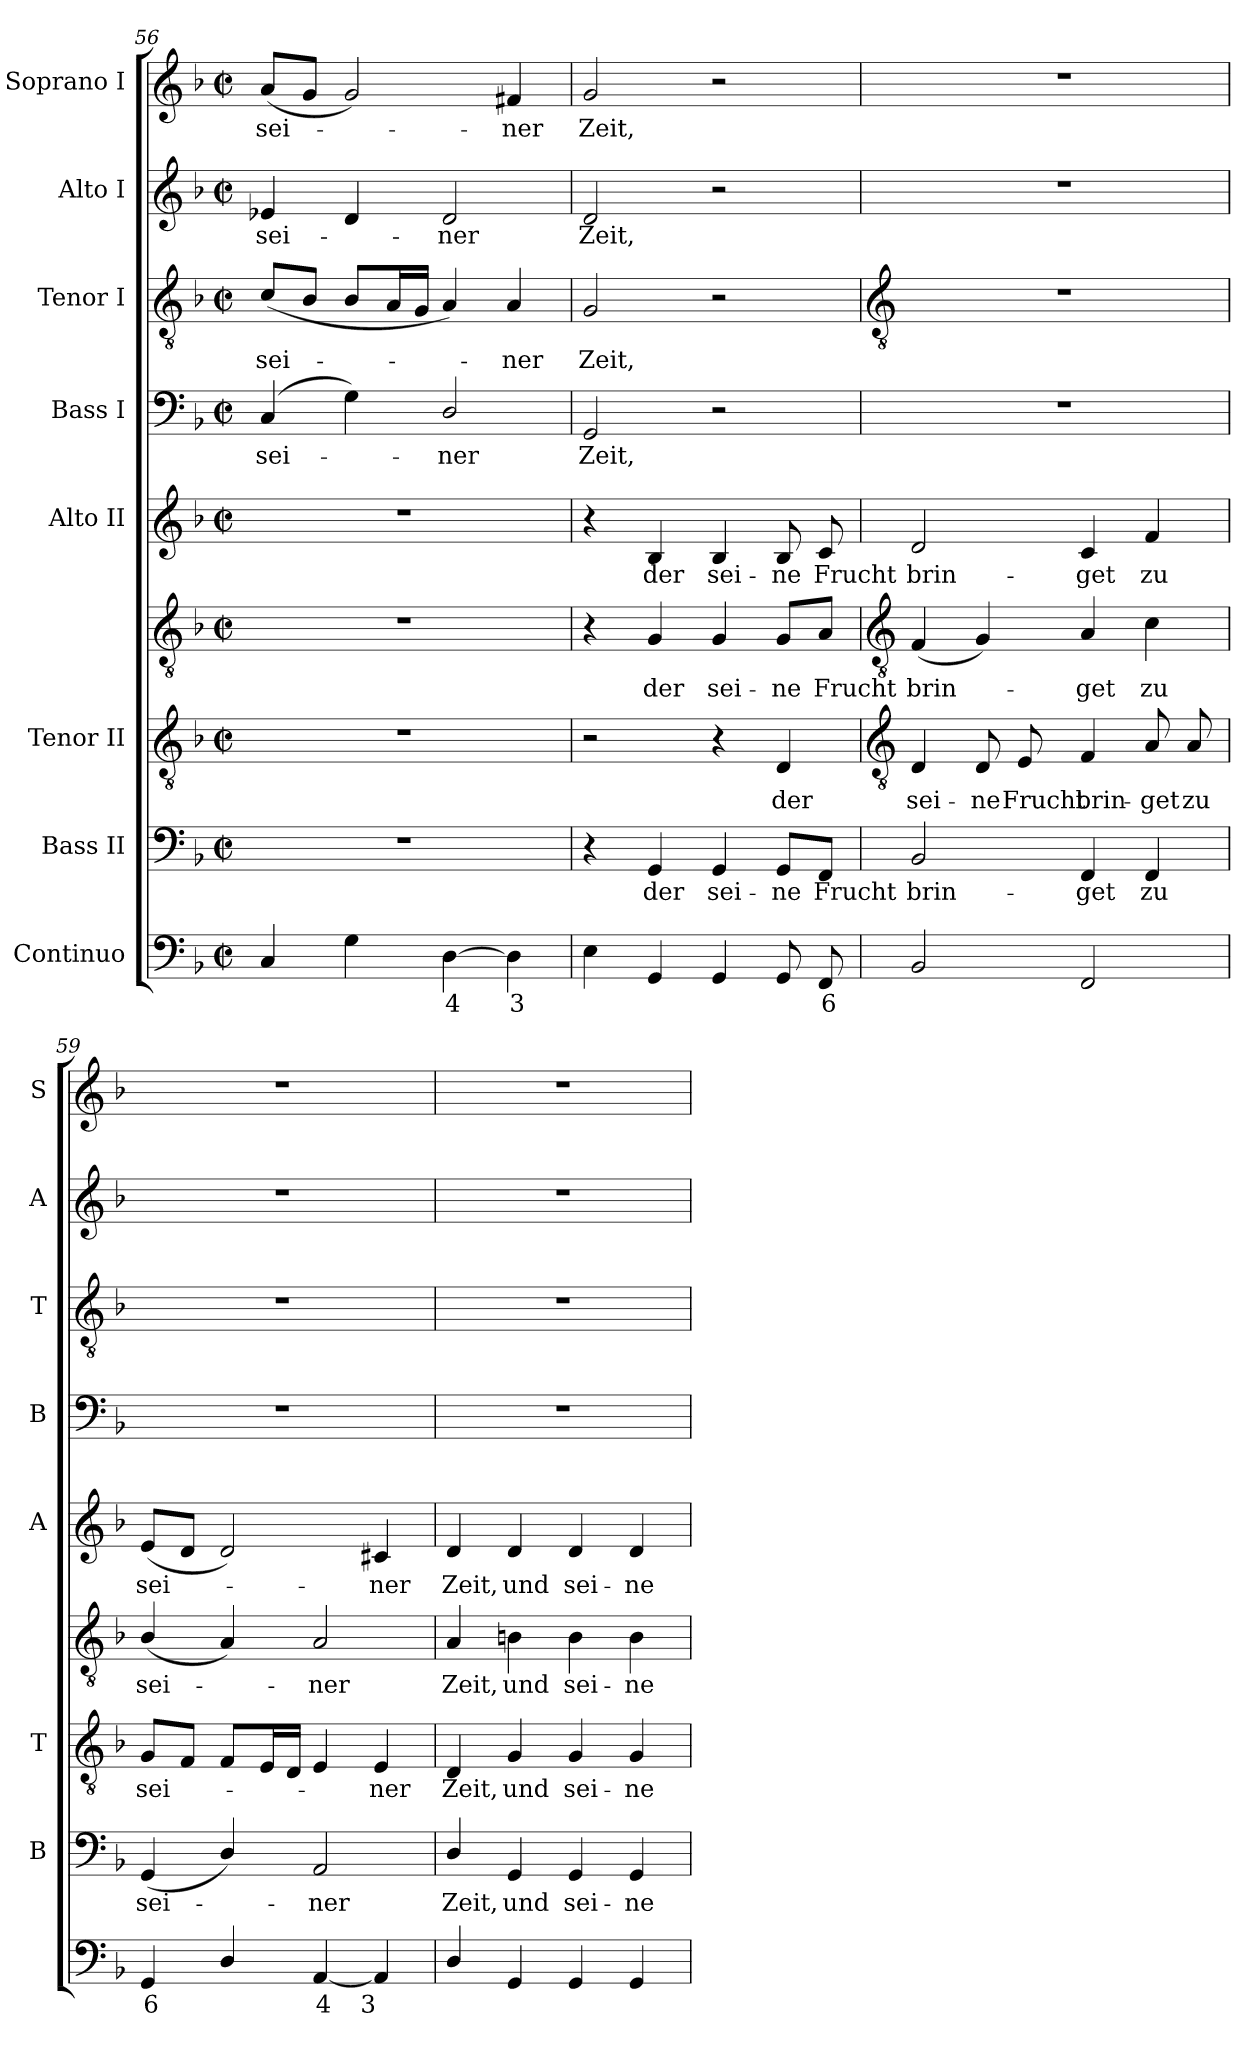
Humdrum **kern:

**kern	**text	**kern	**text	**kern	**text	**kern	**text	**kern	**text	**kern	**text	**kern	**text	**kern	**text	**kern	**text
*part8	*part8	*part7	*part7	*part6	*part6	*part6	*part6	*part5	*part5	*part4	*part4	*part3	*part3	*part2	*part2	*part1	*part1
*staff9	*staff9	*staff8	*staff8	*staff7	*staff7	*staff6	*staff6	*staff5	*staff5	*staff4	*staff4	*staff3	*staff3	*staff2	*staff2	*staff1	*staff1
*I"Continuo	*	*I"Bass II	*	*I"Tenor II	*	*	*	*I"Alto II	*	*I"Bass I	*	*I"Tenor I	*	*I"Alto I	*	*I"Soprano I	*
*	*	*I'B	*	*I'T	*	*	*	*I'A	*	*I'B	*	*I'T	*	*I'A	*	*I'S	*
*clefF4	*	*clefF4	*	*clefGv2	*	*clefGv2	*	*clefG2	*	*clefF4	*	*clefGv2	*	*clefG2	*	*clefG2	*
*k[b-]	*	*k[b-]	*	*k[b-]	*	*k[b-]	*	*k[b-]	*	*k[b-]	*	*k[b-]	*	*k[b-]	*	*k[b-]	*
*F:	*	*F:	*	*F:	*	*F:	*	*F:	*	*F:	*	*F:	*	*F:	*	*F:	*
*M2/2	*	*M2/2	*	*M2/2	*	*M2/2	*	*M2/2	*	*M2/2	*	*M2/2	*	*M2/2	*	*M2/2	*
*met(c|)	*	*met(c|)	*	*met(c|)	*	*met(c|)	*	*met(c|)	*	*met(c|)	*	*met(c|)	*	*met(c|)	*	*met(c|)	*
=56	=56	=56	=56	=56	=56	=56	=56	=56	=56	=56	=56	=56	=56	=56	=56	=56	=56
!	!	!	!	!	!	!	!	!	!	!	!LO:LY:b	!	!LO:LY:b	!	!LO:LY:b	!	!LO:LY:b
4C	.	1r	.	1r	.	1r	.	1r	.	(<4C	sei-	(<8c/L	sei-	4e-X	sei-	(<8aL	sei-
.	.	.	.	.	.	.	.	.	.	.	.	8B-/J	.	.	.	8gJ	.
4G	.	.	.	.	.	.	.	.	.	4G)	.	8B-L	.	4d	.	2g)	.
.	.	.	.	.	.	.	.	.	.	.	.	16AL	.	.	.	.	.
.	.	.	.	.	.	.	.	.	.	.	.	16GJJ	.	.	.	.	.
!	!LO:LY:b	!	!	!	!	!	!	!	!	!	!LO:LY:b	!	!	!	!LO:LY:b	!	!
[4D	4	.	.	.	.	.	.	.	.	2D/	ner	4A)	.	2d	ner	.	.
!	!LO:LY:b	!	!	!	!	!	!	!	!	!	!	!	!LO:LY:b	!	!	!	!LO:LY:b
4D]	3	.	.	.	.	.	.	.	.	.	.	4A	ner	.	.	4f#X	ner
=57	=57	=57	=57	=57	=57	=57	=57	=57	=57	=57	=57	=57	=57	=57	=57	=57	=57
!	!	!	!	!	!	!	!	!	!	!	!LO:LY:b	!	!LO:LY:b	!	!LO:LY:b	!	!LO:LY:b
4E	.	4r	.	2r	.	4r	.	4r	.	2GG	Zeit,	2G	Zeit,	2d	Zeit,	2g	Zeit,
!	!	!	!LO:LY:b	!	!	!	!LO:LY:b	!	!LO:LY:b	!	!	!	!	!	!	!	!
4GG	.	4GG	der	.	.	4G	der	4B-	der	.	.	.	.	.	.	.	.
!	!	!	!LO:LY:b	!	!	!	!LO:LY:b	!	!LO:LY:b	!	!	!	!	!	!	!	!
4GG	.	4GG	sei-	4r	.	4G	sei-	4B-	sei-	2r	.	2r	.	2r	.	2r	.
!	!	!	!LO:LY:b	!	!LO:LY:b	!	!LO:LY:b	!	!LO:LY:b	!	!	!	!	!	!	!	!
8GGL	.	8GG/L	-ne	4D	der	8G/L	-ne	8B-	-ne	.	.	.	.	.	.	.	.
!	!LO:LY:b	!	!LO:LY:b	!	!	!	!LO:LY:b	!	!LO:LY:b	!	!	!	!	!	!	!	!
8FF	6	8FF/J	Frucht	.	.	8A/J	Frucht	8c	Frucht	.	.	.	.	.	.	.	.
!!LO:LB:g=z
=58	=58	=58	=58	=58	=58	=58	=58	=58	=58	=58	=58	=58	=58	=58	=58	=58	=58
*	*	*	*	*clefGv2	*	*clefGv2	*	*	*	*	*	*clefGv2	*	*	*	*	*
!	!	!	!LO:LY:b	!	!LO:LY:b	!	!LO:LY:b	!	!LO:LY:b	!	!	!	!	!	!	!	!
2BB-	.	2BB-	brin-	4D	sei-	(<4F	brin-	2d	brin-	1r	.	1r	.	1r	.	1r	.
!	!	!	!	!	!LO:LY:b	!	!	!	!	!	!	!	!	!	!	!	!
.	.	.	.	8D	-ne	4G)	.	.	.	.	.	.	.	.	.	.	.
!	!	!	!	!	!LO:LY:b	!	!	!	!	!	!	!	!	!	!	!	!
.	.	.	.	8E	Frucht	.	.	.	.	.	.	.	.	.	.	.	.
!	!	!	!LO:LY:b	!	!LO:LY:b	!	!LO:LY:b	!	!LO:LY:b	!	!	!	!	!	!	!	!
2FF	.	4FF	-get	4F	brin-	4A	get	4c	-get	.	.	.	.	.	.	.	.
!	!	!	!LO:LY:b	!	!LO:LY:b	!	!LO:LY:b	!	!LO:LY:b	!	!	!	!	!	!	!	!
.	.	4FF	zu	8A	-get	4c	zu	4f	zu	.	.	.	.	.	.	.	.
!	!	!	!	!	!LO:LY:b	!	!	!	!	!	!	!	!	!	!	!	!
.	.	.	.	8A	zu	.	.	.	.	.	.	.	.	.	.	.	.
=59	=59	=59	=59	=59	=59	=59	=59	=59	=59	=59	=59	=59	=59	=59	=59	=59	=59
!	!LO:LY:b	!	!LO:LY:b	!	!LO:LY:b	!	!LO:LY:b	!	!LO:LY:b	!	!	!	!	!	!	!	!
4GG	6	(<4GG	sei-	8GL	sei-	(<4B-/	sei-	(<8eL	sei-	1r	.	1r	.	1r	.	1r	.
.	.	.	.	8FJ	.	.	.	8dJ	.	.	.	.	.	.	.	.	.
4D/	.	4D/)	.	8FL	.	4A)	.	2d)	.	.	.	.	.	.	.	.	.
.	.	.	.	16EL	.	.	.	.	.	.	.	.	.	.	.	.	.
.	.	.	.	16DJJ	.	.	.	.	.	.	.	.	.	.	.	.	.
!	!LO:LY:b	!	!LO:LY:b	!	!	!	!LO:LY:b	!	!	!	!	!	!	!	!	!	!
[4AA	4	2AA	ner	4E	.	2A	ner	.	.	.	.	.	.	.	.	.	.
!	!LO:LY:b	!	!	!	!LO:LY:b	!	!	!	!LO:LY:b	!	!	!	!	!	!	!	!
4AA]	3	.	.	4E	ner	.	.	4c#X	-ner	.	.	.	.	.	.	.	.
=60	=60	=60	=60	=60	=60	=60	=60	=60	=60	=60	=60	=60	=60	=60	=60	=60	=60
!	!	!	!LO:LY:b	!	!LO:LY:b	!	!LO:LY:b	!	!LO:LY:b	!	!	!	!	!	!	!	!
4D/	.	4D/	Zeit,	4D	Zeit,	4A	Zeit,	4d	Zeit,	1r	.	1r	.	1r	.	1r	.
!	!	!	!LO:LY:b	!	!LO:LY:b	!	!LO:LY:b	!	!LO:LY:b	!	!	!	!	!	!	!	!
4GG	.	4GG	und	4G	und	4Bn	und	4d	und	.	.	.	.	.	.	.	.
!	!	!	!LO:LY:b	!	!LO:LY:b	!	!LO:LY:b	!	!LO:LY:b	!	!	!	!	!	!	!	!
4GG	.	4GG	sei-	4G	sei-	4B	sei-	4d	sei-	.	.	.	.	.	.	.	.
!	!	!	!LO:LY:b	!	!LO:LY:b	!	!LO:LY:b	!	!LO:LY:b	!	!	!	!	!	!	!	!
4GG	.	4GG	-ne	4G	-ne	4B	-ne	4d	-ne	.	.	.	.	.	.	.	.
=	=	=	=	=	=	=	=	=	=	=	=	=	=	=	=	=	=
*-	*-	*-	*-	*-	*-	*-	*-	*-	*-	*-	*-	*-	*-	*-	*-	*-	*-
